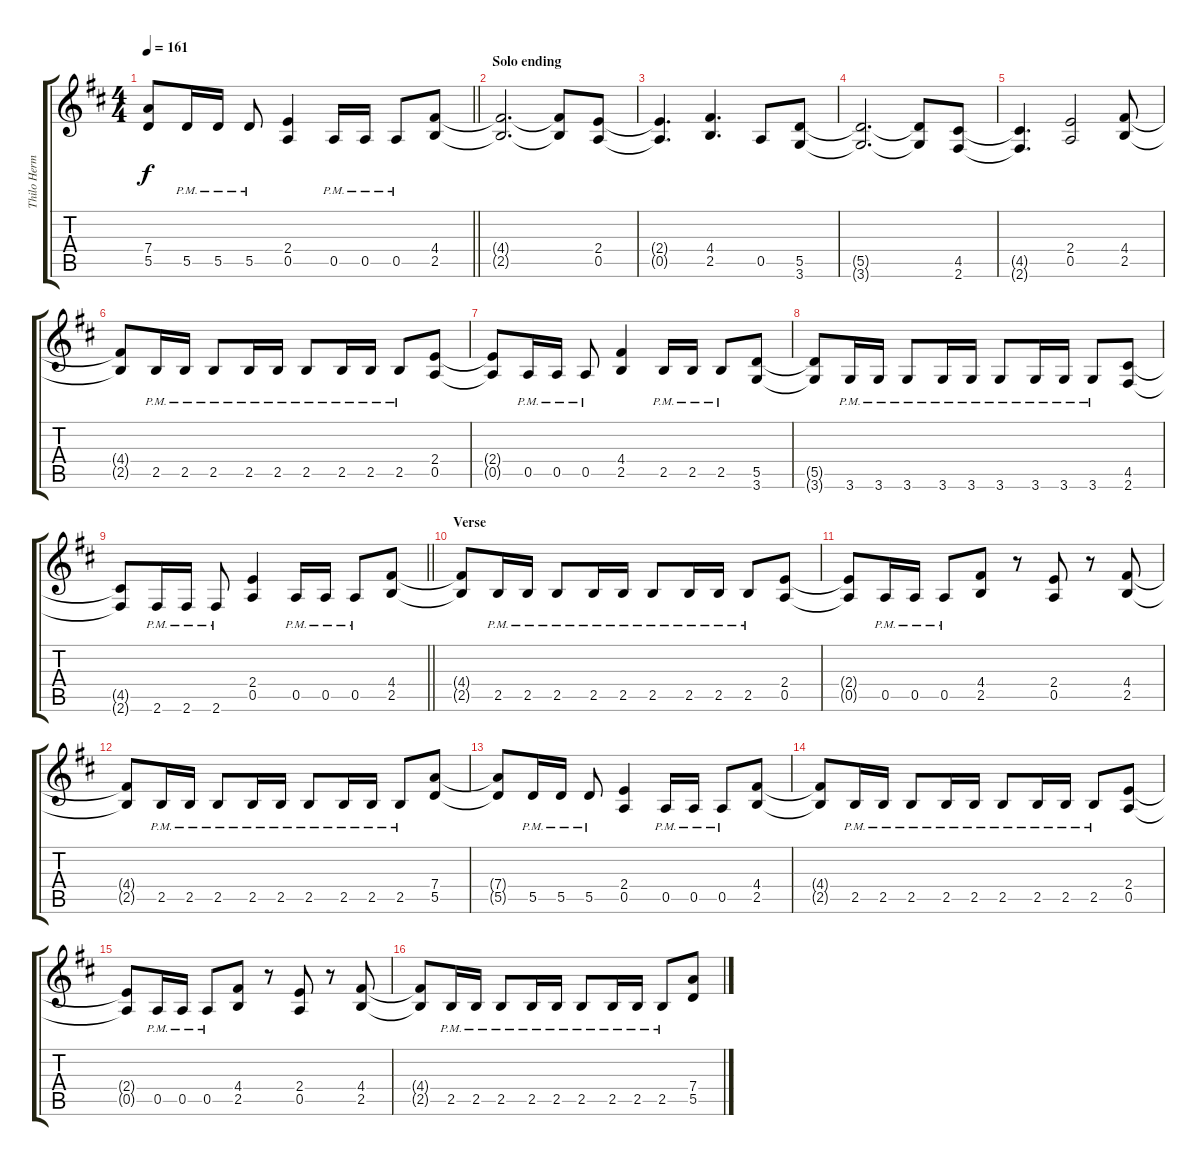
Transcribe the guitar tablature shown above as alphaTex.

\track ("Thilo Hermann" "Thilo Herm") {instrument distortionguitar}
\staff {score tabs}
\tuning (E4 B3 G3 D3 A2 E2) {hide}
\ts (4 4)
\tempo 161
\clef g2
\barLineRight lightlight
\ks bminor
(7.4{t} 5.5{t}).8{dy f} 5.5{pm}.16 5.5{pm}.16 5.5{pm}.8 (2.4 0.5).4 0.5{pm}.16 0.5{pm}.16 0.5{pm}.8 (4.4 2.5).8 |
\section ("" "Solo ending")
(4.4{t} 2.5{t}).2{d} (4.4{t} 2.5{t}).8 (2.4 0.5).8 |
(2.4{t} 0.5{t}).4{d} (4.4 2.5).4{d} 0.5.8 (5.5 3.6).8 |
(5.5{t} 3.6{t}).2{d} (5.5{t} 3.6{t}).8 (4.5 2.6).8 |
(4.5{t} 2.6{t}).4{d} (2.4 0.5).2 (4.4 2.5).8 |
(4.4{t} 2.5{t}).8 2.5{pm}.16 2.5{pm}.16 2.5{pm}.8 2.5{pm}.16 2.5{pm}.16 2.5{pm}.8 2.5{pm}.16 2.5{pm}.16 2.5{pm}.8 (2.4 0.5).8 |
(2.4{t} 0.5{t}).8 0.5{pm}.16 0.5{pm}.16 0.5{pm}.8 (4.4 2.5).4 2.5{pm}.16 2.5{pm}.16 2.5{pm}.8 (5.5 3.6).8 |
(5.5{t} 3.6{t}).8 3.6{pm}.16 3.6{pm}.16 3.6{pm}.8 3.6{pm}.16 3.6{pm}.16 3.6{pm}.8 3.6{pm}.16 3.6{pm}.16 3.6{pm}.8 (4.5 2.6).8 |
\barLineRight lightlight
(4.5{t} 2.6{t}).8 2.6{pm}.16 2.6{pm}.16 2.6{pm}.8 (2.4 0.5).4 0.5{pm}.16 0.5{pm}.16 0.5{pm}.8 (4.4 2.5).8 |
\section ("" "Verse")
(4.4{t} 2.5{t}).8 2.5{pm}.16 2.5{pm}.16 2.5{pm}.8 2.5{pm}.16 2.5{pm}.16 2.5{pm}.8 2.5{pm}.16 2.5{pm}.16 2.5{pm}.8 (2.4 0.5).8 |
(2.4{t} 0.5{t}).8 0.5{pm}.16 0.5{pm}.16 0.5{pm}.8 (4.4 2.5).8 r.8 (2.4 0.5).8 r.8 (4.4 2.5).8 |
(4.4{t} 2.5{t}).8 2.5{pm}.16 2.5{pm}.16 2.5{pm}.8 2.5{pm}.16 2.5{pm}.16 2.5{pm}.8 2.5{pm}.16 2.5{pm}.16 2.5{pm}.8 (7.4 5.5).8 |
(7.4{t} 5.5{t}).8 5.5{pm}.16 5.5{pm}.16 5.5{pm}.8 (2.4 0.5).4 0.5{pm}.16 0.5{pm}.16 0.5{pm}.8 (4.4 2.5).8 |
(4.4{t} 2.5{t}).8 2.5{pm}.16 2.5{pm}.16 2.5{pm}.8 2.5{pm}.16 2.5{pm}.16 2.5{pm}.8 2.5{pm}.16 2.5{pm}.16 2.5{pm}.8 (2.4 0.5).8 |
(2.4{t} 0.5{t}).8 0.5{pm}.16 0.5{pm}.16 0.5{pm}.8 (4.4 2.5).8 r.8 (2.4 0.5).8 r.8 (4.4 2.5).8 |
(4.4{t} 2.5{t}).8 2.5{pm}.16 2.5{pm}.16 2.5{pm}.8 2.5{pm}.16 2.5{pm}.16 2.5{pm}.8 2.5{pm}.16 2.5{pm}.16 2.5{pm}.8 (7.4 5.5).8
